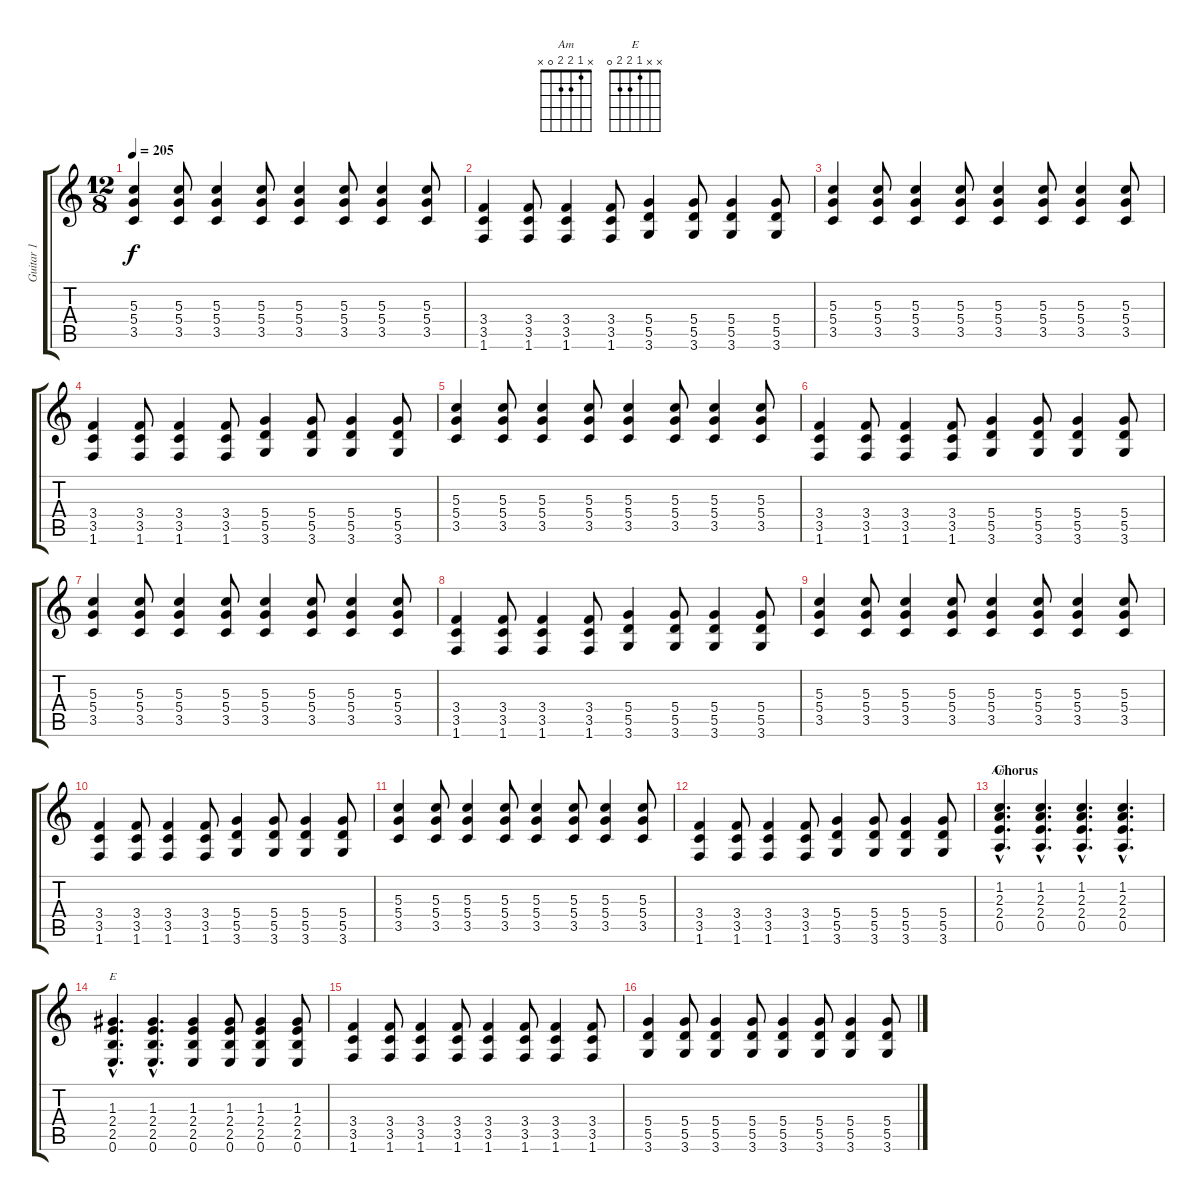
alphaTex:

\track ("Guitar 1" "Guitar 1") {instrument acousticguitarsteel}
\staff {score tabs}
\tuning (E4 B3 G3 D3 A2 E2) {hide}
\chord ("Am" x 1 2 2 0 x)
\chord ("E" x x 1 2 2 0)
\ts (12 8)
\tempo 205
\clef g2
\ks c
(5.3 5.4 3.5).4{dy f} (5.3 5.4 3.5).8 (5.3 5.4 3.5).4 (5.3 5.4 3.5).8 (5.3 5.4 3.5).4 (5.3 5.4 3.5).8 (5.3 5.4 3.5).4 (5.3 5.4 3.5).8 |
(3.4 3.5 1.6).4 (3.4 3.5 1.6).8 (3.4 3.5 1.6).4 (3.4 3.5 1.6).8 (5.4 5.5 3.6).4 (5.4 5.5 3.6).8 (5.4 5.5 3.6).4 (5.4 5.5 3.6).8 |
(5.3 5.4 3.5).4 (5.3 5.4 3.5).8 (5.3 5.4 3.5).4 (5.3 5.4 3.5).8 (5.3 5.4 3.5).4 (5.3 5.4 3.5).8 (5.3 5.4 3.5).4 (5.3 5.4 3.5).8 |
(3.4 3.5 1.6).4 (3.4 3.5 1.6).8 (3.4 3.5 1.6).4 (3.4 3.5 1.6).8 (5.4 5.5 3.6).4 (5.4 5.5 3.6).8 (5.4 5.5 3.6).4 (5.4 5.5 3.6).8 |
(5.3 5.4 3.5).4 (5.3 5.4 3.5).8 (5.3 5.4 3.5).4 (5.3 5.4 3.5).8 (5.3 5.4 3.5).4 (5.3 5.4 3.5).8 (5.3 5.4 3.5).4 (5.3 5.4 3.5).8 |
(3.4 3.5 1.6).4 (3.4 3.5 1.6).8 (3.4 3.5 1.6).4 (3.4 3.5 1.6).8 (5.4 5.5 3.6).4 (5.4 5.5 3.6).8 (5.4 5.5 3.6).4 (5.4 5.5 3.6).8 |
(5.3 5.4 3.5).4 (5.3 5.4 3.5).8 (5.3 5.4 3.5).4 (5.3 5.4 3.5).8 (5.3 5.4 3.5).4 (5.3 5.4 3.5).8 (5.3 5.4 3.5).4 (5.3 5.4 3.5).8 |
(3.4 3.5 1.6).4 (3.4 3.5 1.6).8 (3.4 3.5 1.6).4 (3.4 3.5 1.6).8 (5.4 5.5 3.6).4 (5.4 5.5 3.6).8 (5.4 5.5 3.6).4 (5.4 5.5 3.6).8 |
(5.3 5.4 3.5).4 (5.3 5.4 3.5).8 (5.3 5.4 3.5).4 (5.3 5.4 3.5).8 (5.3 5.4 3.5).4 (5.3 5.4 3.5).8 (5.3 5.4 3.5).4 (5.3 5.4 3.5).8 |
(3.4 3.5 1.6).4 (3.4 3.5 1.6).8 (3.4 3.5 1.6).4 (3.4 3.5 1.6).8 (5.4 5.5 3.6).4 (5.4 5.5 3.6).8 (5.4 5.5 3.6).4 (5.4 5.5 3.6).8 |
(5.3 5.4 3.5).4 (5.3 5.4 3.5).8 (5.3 5.4 3.5).4 (5.3 5.4 3.5).8 (5.3 5.4 3.5).4 (5.3 5.4 3.5).8 (5.3 5.4 3.5).4 (5.3 5.4 3.5).8 |
(3.4 3.5 1.6).4 (3.4 3.5 1.6).8 (3.4 3.5 1.6).4 (3.4 3.5 1.6).8 (5.4 5.5 3.6).4 (5.4 5.5 3.6).8 (5.4 5.5 3.6).4 (5.4 5.5 3.6).8 |
\section ("" "Chorus")
(1.2{hac} 2.3{hac} 2.4{hac} 0.5{hac}).4{d ch "Am"} (1.2{hac} 2.3{hac} 2.4{hac} 0.5{hac}).4{d} (1.2{hac} 2.3{hac} 2.4{hac} 0.5{hac}).4{d} (1.2{hac} 2.3{hac} 2.4{hac} 0.5{hac}).4{d} |
(1.3{hac} 2.4{hac} 2.5{hac} 0.6{hac}).4{d ch "E"} (1.3{hac} 2.4{hac} 2.5{hac} 0.6{hac}).4{d} (1.3 2.4 2.5 0.6).4 (1.3 2.4 2.5 0.6).8 (1.3 2.4 2.5 0.6).4 (1.3 2.4 2.5 0.6).8 |
(3.4 3.5 1.6).4 (3.4 3.5 1.6).8 (3.4 3.5 1.6).4 (3.4 3.5 1.6).8 (3.4 3.5 1.6).4 (3.4 3.5 1.6).8 (3.4 3.5 1.6).4 (3.4 3.5 1.6).8 |
(5.4 5.5 3.6).4 (5.4 5.5 3.6).8 (5.4 5.5 3.6).4 (5.4 5.5 3.6).8 (5.4 5.5 3.6).4 (5.4 5.5 3.6).8 (5.4 5.5 3.6).4 (5.4 5.5 3.6).8
